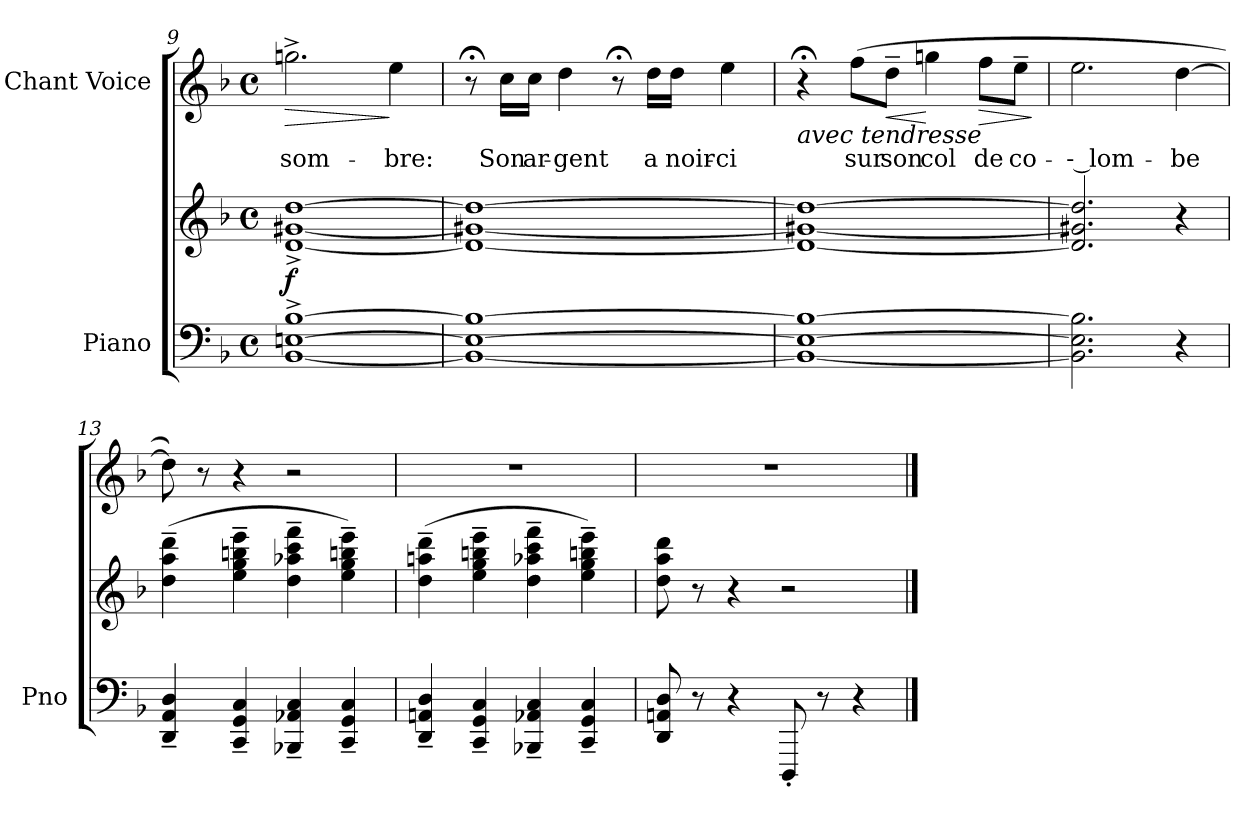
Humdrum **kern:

**kern	**kern	**dynam	**kern	**text	**dynam
*part2	*part2	*part2	*part1	*part1	*part1
*staff3	*staff2	*staff2/3	*staff1	*staff1	*staff1
*I"Piano	*	*	*I"Chant Voice	*	*
*I'Pno	*	*	*	*	*
*clefF4	*clefG2	*	*clefG2	*	*
*k[b-]	*k[b-]	*	*k[b-]	*	*
*M4/4	*M4/4	*	*M4/4	*	*
*met(c)	*met(c)	*	*met(c)	*	*
=9	=9	=9	=9	=9	=9
!	!	!LO:DY:b	!	!LO:LY:b	!LO:HP:b
[1BB-^ [1En^ [1B-^	[1d^ [1g#X^ [1dd^	f	2.ggn^\	som-	>
!	!	!	!	!LO:LY:b	!
.	.	.	4ee\	-bre:	]
=10	=10	=10	=10	=10	=10
!	!	!	!	!	!LO:DY:a
!	!	!	!	!	!LO:DY:n=1:a
1BB-_ 1E_ 1B-_	1d_ 1g#X_ 1dd_	.	8r;<	.	p other-dynamics
!	!	!	!	!LO:LY:b	!
.	.	.	16cc\LL	Son	.
!	!	!	!	!LO:LY:b	!
.	.	.	16cc\JJ	ar-	.
!	!	!	!	!LO:LY:b	!
.	.	.	4dd\	-gent	.
.	.	.	8r;<	.	.
!	!	!	!	!LO:LY:b	!
.	.	.	16dd\LL	a	.
!	!	!	!	!LO:LY:b	!
.	.	.	16dd\JJ	noir-	.
!	!	!	!	!LO:LY:b	!
.	.	.	4ee\	-ci	.
=11	=11	=11	=11	=11	=11
!	!	!	!LO:TX:b:i:t=avec tendresse	!	!
1BB-_ 1E_ 1B-_	1d_ 1g#X_ 1dd_	.	4r;<	.	.
!	!	!	!	!LO:LY:b	!
.	.	.	(8ff\L	sur	.
!	!	!	!	!LO:LY:b	!LO:HP:b
.	.	.	8dd~\J	son	<
!	!	!	!	!LO:LY:b	!
.	.	.	4ggn\	col	[
!	!	!	!	!LO:LY:b	!LO:HP:b
.	.	.	8ff\L	de	>
!	!	!	!	!LO:LY:b	!
.	.	.	8ee~\J	co-	.
.	.	.	.	.	]
!!LO:PB:g=z
=12	=12	=12	=12	=12	=12
!	!	!	!	!LO:LY:b	!
2.BB-\] 2.E\] 2.B-\]	2.d/] 2.g#X/] 2.dd/]	.	2.ee\	-- lom-	.
!	!	!	!	!LO:LY:b	!
4r	4r	.	[4dd\	-be	.
=13	=13	=13	=13	=13	=13
!	!	!LO:DY:b	!	!	!
!	!	!LO:DY:n=1:b	!	!	!
4DD/~ 4AA/~ 4D/~	(4dd\~ 4aa\~ 4ddd\~	pp other-dynamics	8dd\])	.	.
.	.	.	8r	.	.
4CC/~ 4GG/~ 4C/~	4ee\~ 4gg\~ 4bbn\~ 4eee\~	.	4r	.	.
4BBB-X/~ 4AA-X/~ 4C/~	4dd\~ 4aa-X\~ 4ccc\~ 4fff\~	.	2r	.	.
4CC/~ 4GG/~ 4C/~	4ee\~ 4gg\~ 4bbn\~ 4eee\~)	.	.	.	.
=14	=14	=14	=14	=14	=14
4DD/~ 4AAn/~ 4D/~	(4dd\~ 4aan\~ 4ddd\~	.	1r	.	.
4CC/~ 4GG/~ 4C/~	4ee\~ 4gg\~ 4bbn\~ 4eee\~	.	.	.	.
4BBB-X/~ 4AA-X/~ 4C/~	4dd\~ 4aa-X\~ 4ccc\~ 4fff\~	.	.	.	.
4CC/~ 4GG/~ 4C/~	4ee\~ 4gg\~ 4bbn\~ 4eee\~)	.	.	.	.
=15	=15	=15	=15	=15	=15
8DD/ 8AAn/ 8D/	8dd\ 8aa\ 8ddd\	.	1r	.	.
8r	8r	.	.	.	.
4r	4r	.	.	.	.
8DDD'/	2r	.	.	.	.
8r	.	.	.	.	.
4r	.	.	.	.	.
==	==	==	==	==	==
*-	*-	*-	*-	*-	*-
